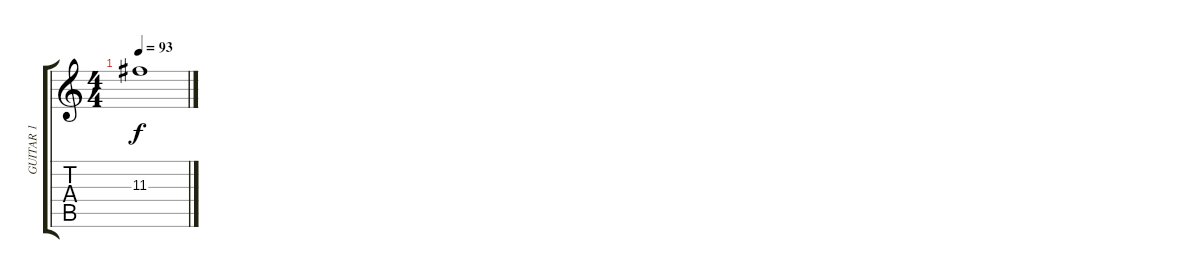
\track ("GUITAR 1" "GUITAR 1") {instrument electricguitarclean}
\staff {score tabs}
\tuning (E4 B3 G3 D3 A2 E2) {hide}
\ts (4 4)
\tempo 93
\clef g2
\ks c
11.3{t}.1{dy f}
